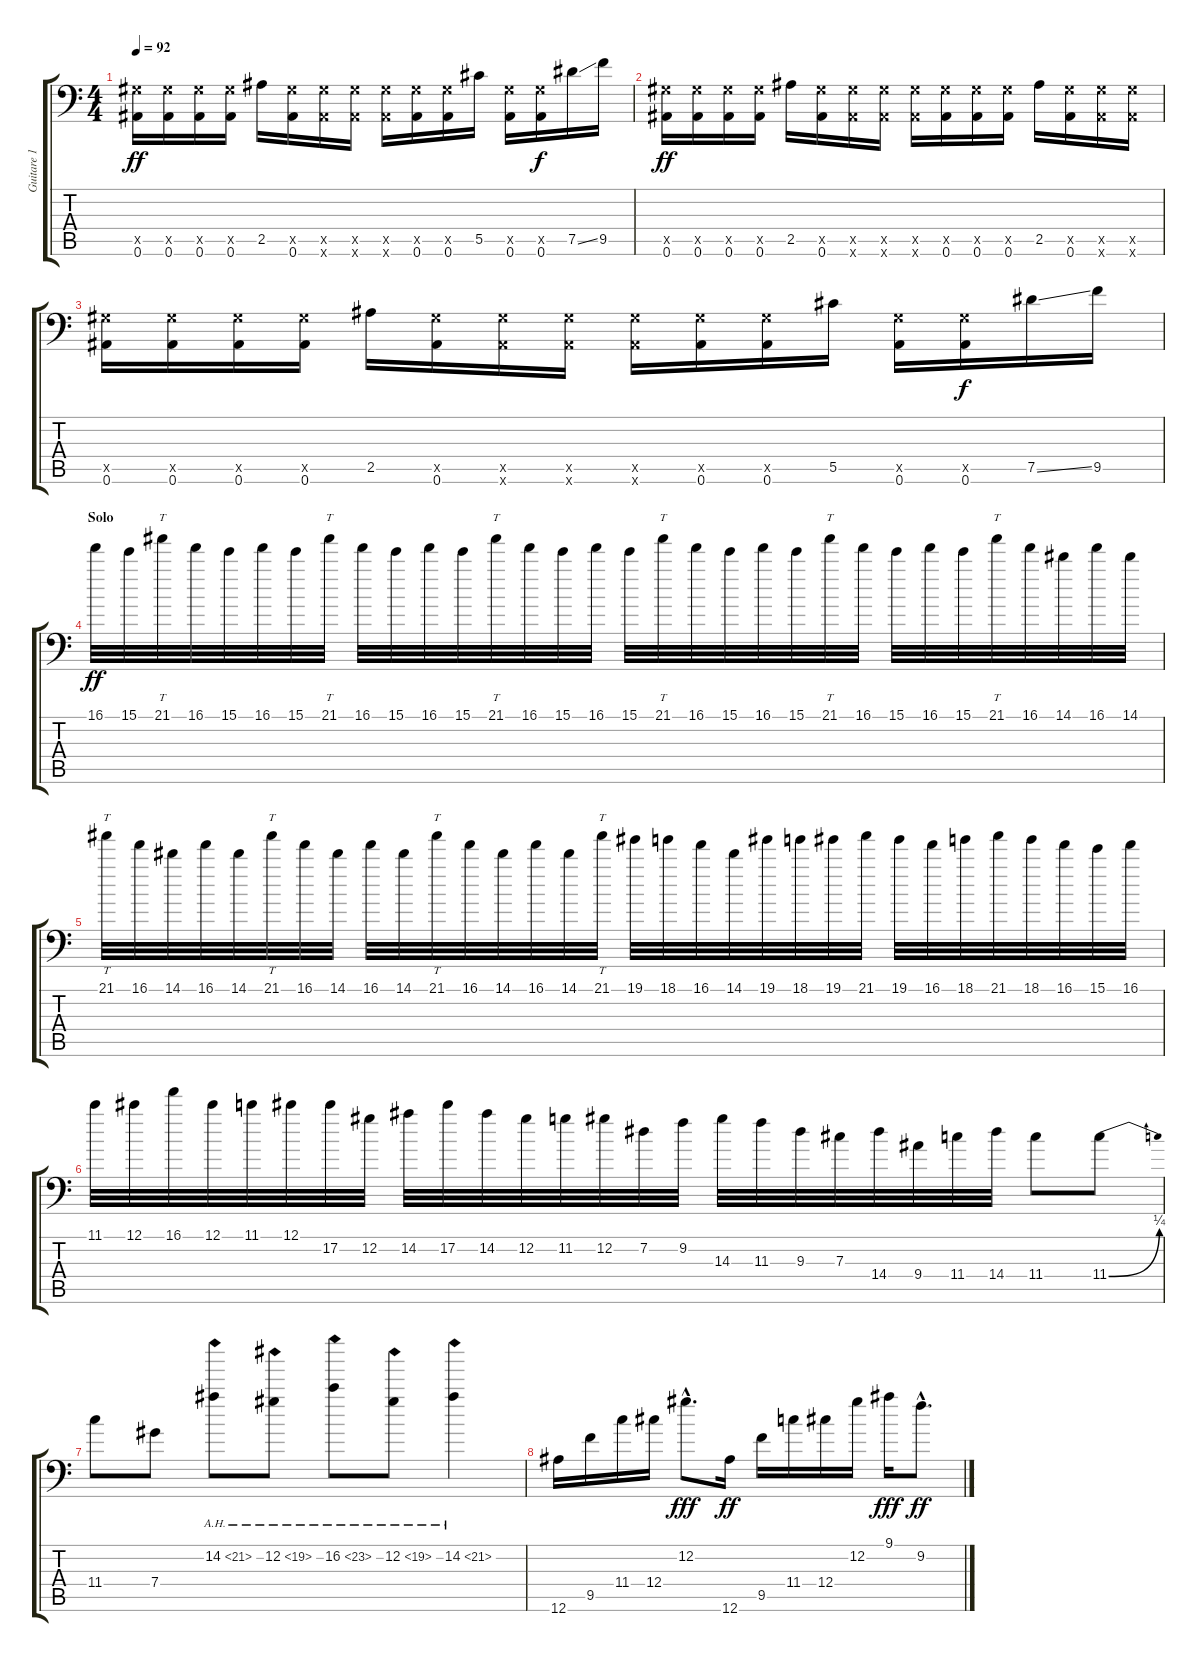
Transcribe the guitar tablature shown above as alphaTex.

\track ("Guitare 1" "Guitare 1") {instrument overdrivenguitar}
\staff {score tabs}
\tuning (Db4 Ab3 Gb3 Db3 Ab2 Bb1) {hide}
\ts (4 4)
\tempo 92
\clef f4
\ks c
(0.5{x} 0.6).16{dy ff} (0.5{x} 0.6).16 (0.5{x} 0.6).16 (0.5{x} 0.6).16 2.5.16 (0.5{x} 0.6).16 (0.5{x} 0.6{x}).16 (0.5{x} 0.6{x}).16 (0.5{x} 0.6{x}).16 (0.5{x} 0.6).16 (0.5{x} 0.6).16 5.5.16 (0.5{x} 0.6).16 (0.5{x} 0.6).16{dy f} 7.5{ss}.16 9.5.16 |
(0.5{x} 0.6).16{dy ff} (0.5{x} 0.6).16 (0.5{x} 0.6).16 (0.5{x} 0.6).16 2.5.16 (0.5{x} 0.6).16 (0.5{x} 0.6{x}).16 (0.5{x} 0.6{x}).16 (0.5{x} 0.6{x}).16 (0.5{x} 0.6).16 (0.5{x} 0.6).16 (0.5{x} 0.6).16 2.5.16 (0.5{x} 0.6).16 (0.5{x} 0.6{x}).16 (0.5{x} 0.6{x}).16 |
(0.5{x} 0.6).16 (0.5{x} 0.6).16 (0.5{x} 0.6).16 (0.5{x} 0.6).16 2.5.16 (0.5{x} 0.6).16 (0.5{x} 0.6{x}).16 (0.5{x} 0.6{x}).16 (0.5{x} 0.6{x}).16 (0.5{x} 0.6).16 (0.5{x} 0.6).16 5.5.16 (0.5{x} 0.6).16 (0.5{x} 0.6).16{dy f} 7.5{ss}.16 9.5.16 |
\section ("" "Solo")
16.1.32{dy ff balance 8} 15.1.32 21.1.32{tt} 16.1.32 15.1.32 16.1.32 15.1.32 21.1.32{tt} 16.1.32 15.1.32 16.1.32 15.1.32 21.1.32{tt} 16.1.32 15.1.32 16.1.32 15.1.32 21.1.32{tt} 16.1.32 15.1.32 16.1.32 15.1.32 21.1.32{tt} 16.1.32 15.1.32 16.1.32 15.1.32 21.1.32{tt} 16.1.32 14.1.32 16.1.32 14.1.32 |
21.1.32{tt} 16.1.32 14.1.32 16.1.32 14.1.32 21.1.32{tt} 16.1.32 14.1.32 16.1.32 14.1.32 21.1.32{tt} 16.1.32 14.1.32 16.1.32 14.1.32 21.1.32{tt} 19.1.32 18.1.32 16.1.32 14.1.32 19.1.32 18.1.32 19.1.32 21.1.32 19.1.32 16.1.32 18.1.32 21.1.32 18.1.32 16.1.32 15.1.32 16.1.32 |
11.1.32 12.1.32 16.1.32 12.1.32 11.1.32 12.1.32 17.2.32 12.2.32 14.2.32 17.2.32 14.2.32 12.2.32 11.2.32 12.2.32 7.2.32 9.2.32 14.3.32 11.3.32 9.3.32 7.3.32 14.4.32 9.4.32 11.4.32 14.4.32 11.4.8 11.4{be (bend 0 0 60 1)}.8 |
11.4.8 7.4.8 14.2{ah 7}.8 12.2{ah 7}.8 16.2{ah 7}.8 12.2{ah 7}.8 14.2{ah 7}.4 |
12.6.16 9.5.16 11.4.16 12.4.16 12.2{hac}.8{d dy fff} 12.6.16{dy ff} 9.5.16 11.4.16 12.4.16 12.2.16 9.1.16{dy fff} 9.2{hac}.8{d dy ff}
